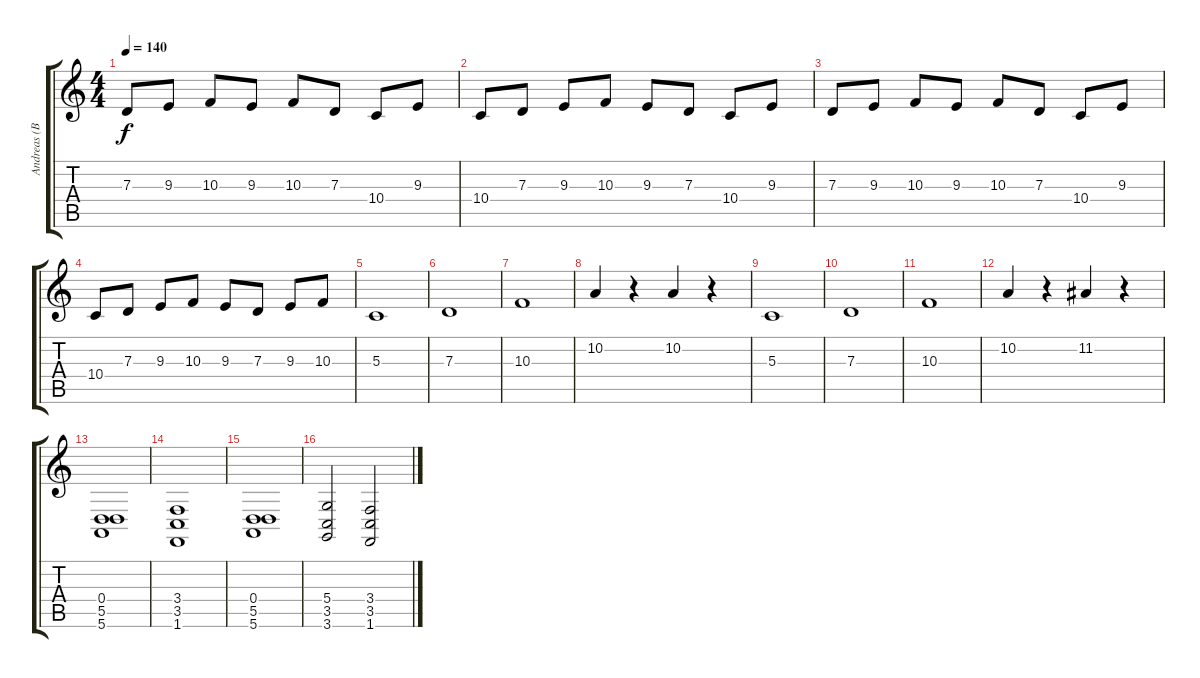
\track ("Andreas (Back Keyboard)" "Andreas (B") {instrument synthstrings2}
\staff {score tabs}
\tuning (E4 B3 G3 D3 A2 E2) {hide}
\ts (4 4)
\tempo 140
\clef g2
\ks c
7.3.8{dy f} 9.3.8 10.3.8 9.3.8 10.3.8 7.3.8 10.4.8 9.3.8 |
10.4.8 7.3.8 9.3.8 10.3.8 9.3.8 7.3.8 10.4.8 9.3.8 |
7.3.8 9.3.8 10.3.8 9.3.8 10.3.8 7.3.8 10.4.8 9.3.8 |
10.4.8 7.3.8 9.3.8 10.3.8 9.3.8 7.3.8 9.3.8 10.3.8 |
5.3.1 |
7.3.1 |
10.3.1 |
10.2.4 r.4 10.2.4 r.4 |
5.3.1 |
7.3.1 |
10.3.1 |
10.2.4 r.4 11.2.4 r.4 |
(0.4 5.5 5.6).1 |
(3.4 3.5 1.6).1 |
(0.4 5.5 5.6).1 |
(5.4 3.5 3.6).2 (3.4 3.5 1.6).2
